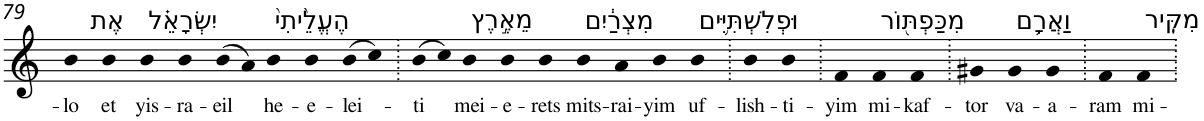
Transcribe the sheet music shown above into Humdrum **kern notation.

**kern	**text
*part1	*part1
*staff1	*staff1
*I"Piano	*
*I'Pno	*
!!LO:PB:g=z
*clefG2	*
*k[]	*
=79	=79
!	!LO:LY:b
4b	-lo
!LO:TX:a:t=אֶת	!
!	!LO:LY:b
4b	et
!LO:TX:a:t=יִשְׂרָאֵ֗ל	!
!	!LO:LY:b
4b	yis-
!	!LO:LY:b
4b	-ra-
!	!LO:LY:b
(>8b	-eil
8a)	.
!LO:TX:a:t=הֶעֱלֵ֙יתִי֙	!
!	!LO:LY:b
4b	he-
!	!LO:LY:b
4b	-e-
!	!LO:LY:b
(>8b	-lei-
8cc)	.
=80.	=80.
!	!LO:LY:b
(>8b	-ti
8cc)	.
!LO:TX:a:t=מֵאֶ֣רֶץ	!
!	!LO:LY:b
4b	mei-
!	!LO:LY:b
4b	-e-
!	!LO:LY:b
4b	-rets
!LO:TX:a:t=מִצְרַ֔יִם	!
!	!LO:LY:b
4b	mits-
!	!LO:LY:b
4a	-rai-
!	!LO:LY:b
4b	-yim
!LO:TX:a:t=וּפְלִשְׁתִּיִּ֥ים	!
!	!LO:LY:b
4b	uf-
=81.	=81.
!	!LO:LY:b
4b	-lish-
!	!LO:LY:b
4b	-ti-
=82.	=82.
!	!LO:LY:b
4f	-yim
!LO:TX:a:t=מִכַּפְתּ֖וֹר	!
!	!LO:LY:b
4f	mi-
!	!LO:LY:b
4f	-kaf-
=83.	=83.
!	!LO:LY:b
4g#X	-tor
!LO:TX:a:t=וַאֲרָ֥ם	!
!	!LO:LY:b
4g#	va-
!	!LO:LY:b
4g#	-a-
=84.	=84.
!	!LO:LY:b
4f	-ram
!LO:TX:a:t=מִקִּֽיר	!
!	!LO:LY:b
4f	mi-
=.	=.
*-	*-
